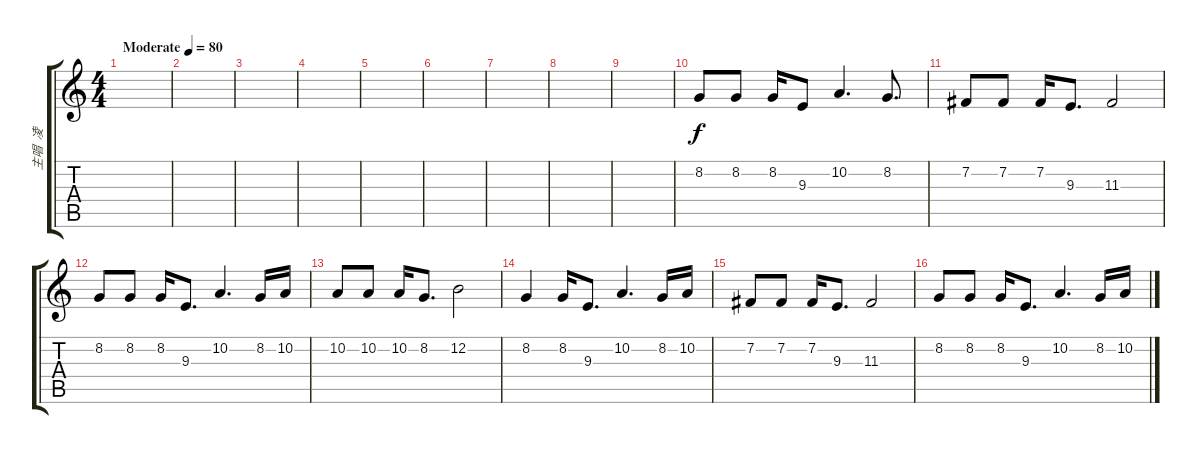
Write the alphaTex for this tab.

\track ("主唱  凌" "主唱  凌") {instrument stringensemble1 bank 3}
\staff {score tabs}
\tuning (E4 B3 G3 D3 A2 E2) {hide}
\ts (4 4)
\tempo (80 "Moderate")
\clef g2
\ks c
|
|
|
|
|
|
|
|
|
8.2.8 8.2.8 8.2.16 9.3.8 10.2.4{d} 8.2.8{d} |
7.2.8 7.2.8 7.2.16 9.3.8{d} 11.3.2 |
8.2.8 8.2.8 8.2.16 9.3.8{d} 10.2.4{d} 8.2.16 10.2.16 |
10.2.8 10.2.8 10.2.16 8.2.8{d} 12.2.2 |
8.2.4 8.2.16 9.3.8{d} 10.2.4{d} 8.2.16 10.2.16 |
7.2.8 7.2.8 7.2.16 9.3.8{d} 11.3.2 |
8.2.8 8.2.8 8.2.16 9.3.8{d} 10.2.4{d} 8.2.16 10.2.16
